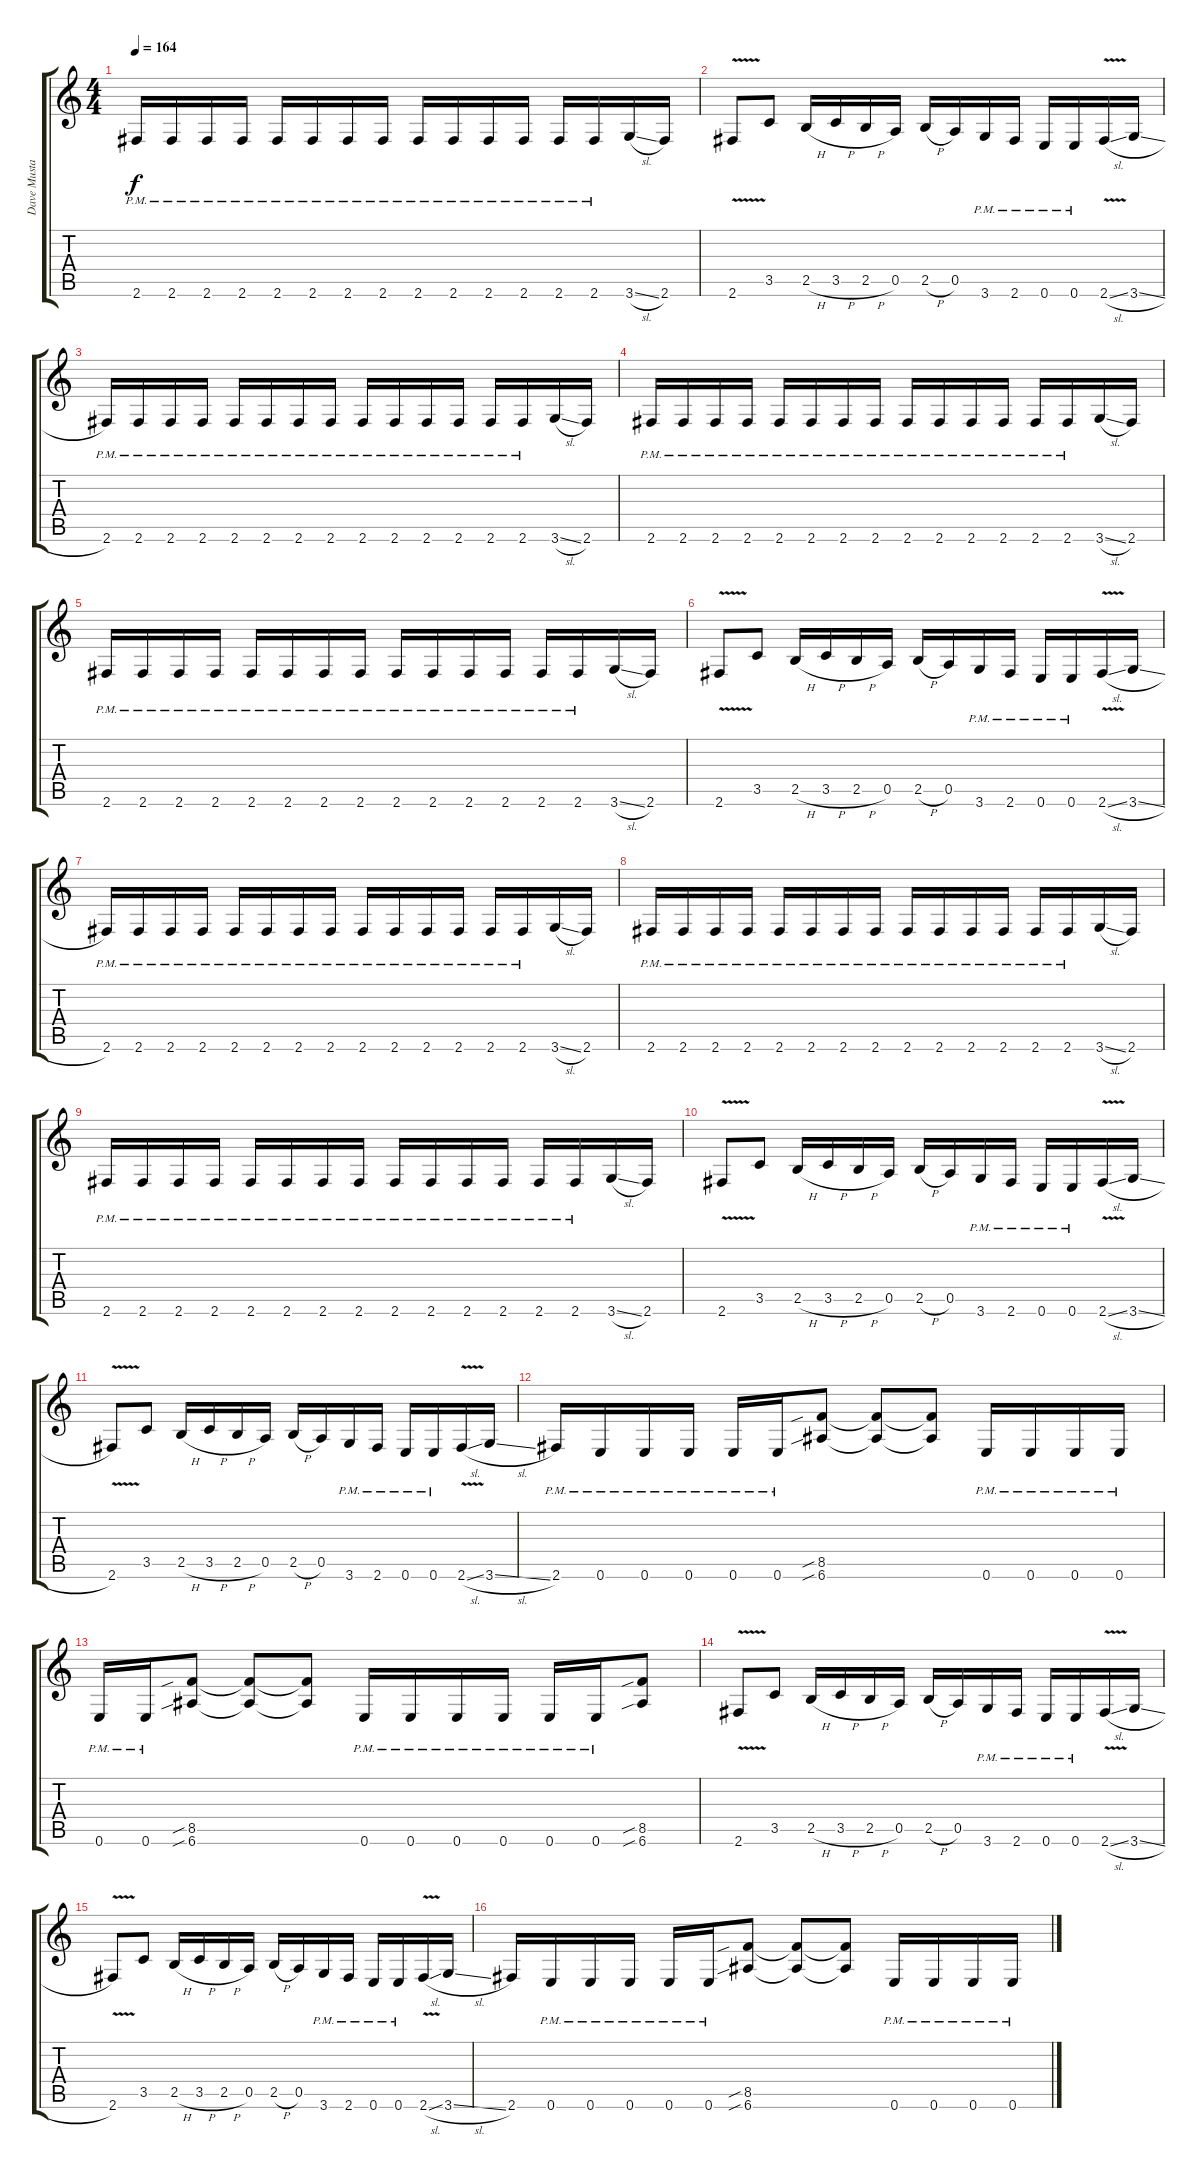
\track ("Dave Mustaine " "Dave Musta") {instrument distortionguitar}
\staff {score tabs}
\tuning (E4 B3 G3 D3 A2 E2) {hide}
\ts (4 4)
\tempo 164
\clef g2
\ks c
2.6{pm}.16{dy f} 2.6{pm}.16 2.6{pm}.16 2.6{pm}.16 2.6{pm}.16 2.6{pm}.16 2.6{pm}.16 2.6{pm}.16 2.6{pm}.16 2.6{pm}.16 2.6{pm}.16 2.6{pm}.16 2.6{pm}.16 2.6{pm}.16 3.6{sl}.16 2.6.16 |
2.6{v}.8 3.5.8 2.5{h}.16 3.5{h}.16 2.5{h}.16 0.5.16 2.5{h}.16 0.5.16 3.6{pm}.16 2.6{pm}.16 0.6{pm}.16 0.6{pm}.16 2.6{v sl}.16 3.6{sl}.16 |
2.6{pm}.16 2.6{pm}.16 2.6{pm}.16 2.6{pm}.16 2.6{pm}.16 2.6{pm}.16 2.6{pm}.16 2.6{pm}.16 2.6{pm}.16 2.6{pm}.16 2.6{pm}.16 2.6{pm}.16 2.6{pm}.16 2.6{pm}.16 3.6{sl}.16 2.6.16 |
2.6{pm}.16 2.6{pm}.16 2.6{pm}.16 2.6{pm}.16 2.6{pm}.16 2.6{pm}.16 2.6{pm}.16 2.6{pm}.16 2.6{pm}.16 2.6{pm}.16 2.6{pm}.16 2.6{pm}.16 2.6{pm}.16 2.6{pm}.16 3.6{sl}.16 2.6.16 |
2.6{pm}.16 2.6{pm}.16 2.6{pm}.16 2.6{pm}.16 2.6{pm}.16 2.6{pm}.16 2.6{pm}.16 2.6{pm}.16 2.6{pm}.16 2.6{pm}.16 2.6{pm}.16 2.6{pm}.16 2.6{pm}.16 2.6{pm}.16 3.6{sl}.16 2.6.16 |
2.6{v}.8 3.5.8 2.5{h}.16 3.5{h}.16 2.5{h}.16 0.5.16 2.5{h}.16 0.5.16 3.6{pm}.16 2.6{pm}.16 0.6{pm}.16 0.6{pm}.16 2.6{v sl}.16 3.6{sl}.16 |
2.6{pm}.16 2.6{pm}.16 2.6{pm}.16 2.6{pm}.16 2.6{pm}.16 2.6{pm}.16 2.6{pm}.16 2.6{pm}.16 2.6{pm}.16 2.6{pm}.16 2.6{pm}.16 2.6{pm}.16 2.6{pm}.16 2.6{pm}.16 3.6{sl}.16 2.6.16 |
2.6{pm}.16 2.6{pm}.16 2.6{pm}.16 2.6{pm}.16 2.6{pm}.16 2.6{pm}.16 2.6{pm}.16 2.6{pm}.16 2.6{pm}.16 2.6{pm}.16 2.6{pm}.16 2.6{pm}.16 2.6{pm}.16 2.6{pm}.16 3.6{sl}.16 2.6.16 |
2.6{pm}.16 2.6{pm}.16 2.6{pm}.16 2.6{pm}.16 2.6{pm}.16 2.6{pm}.16 2.6{pm}.16 2.6{pm}.16 2.6{pm}.16 2.6{pm}.16 2.6{pm}.16 2.6{pm}.16 2.6{pm}.16 2.6{pm}.16 3.6{sl}.16 2.6.16 |
2.6{v}.8 3.5.8 2.5{h}.16 3.5{h}.16 2.5{h}.16 0.5.16 2.5{h}.16 0.5.16 3.6{pm}.16 2.6{pm}.16 0.6{pm}.16 0.6{pm}.16 2.6{v sl}.16 3.6{sl}.16 |
2.6{v}.8 3.5.8 2.5{h}.16 3.5{h}.16 2.5{h}.16 0.5.16 2.5{h}.16 0.5.16 3.6{pm}.16 2.6{pm}.16 0.6{pm}.16 0.6{pm}.16 2.6{v sl}.16 3.6{sl}.16 |
2.6{pm}.16 0.6{pm}.16 0.6{pm}.16 0.6{pm}.16 0.6{pm}.16 0.6{pm}.16 (8.5{sib} 6.6{sib}).8 (8.5{t} 6.6{t}).8 (8.5{t} 6.6{t}).8 0.6{pm}.16 0.6{pm}.16 0.6{pm}.16 0.6{pm}.16 |
0.6{pm}.16 0.6{pm}.16 (8.5{sib} 6.6{sib}).8 (8.5{t} 6.6{t}).8 (8.5{t} 6.6{t}).8 0.6{pm}.16 0.6{pm}.16 0.6{pm}.16 0.6{pm}.16 0.6{pm}.16 0.6{pm}.16 (8.5{sib} 6.6{sib}).8 |
2.6{v}.8 3.5.8 2.5{h}.16 3.5{h}.16 2.5{h}.16 0.5.16 2.5{h}.16 0.5.16 3.6{pm}.16 2.6{pm}.16 0.6{pm}.16 0.6{pm}.16 2.6{v sl}.16 3.6{sl}.16 |
2.6{v}.8 3.5.8 2.5{h}.16 3.5{h}.16 2.5{h}.16 0.5.16 2.5{h}.16 0.5.16 3.6{pm}.16 2.6{pm}.16 0.6{pm}.16 0.6{pm}.16 2.6{v sl}.16 3.6{sl}.16 |
2.6.16 0.6{pm}.16 0.6{pm}.16 0.6{pm}.16 0.6{pm}.16 0.6{pm}.16 (8.5{sib} 6.6{sib}).8 (8.5{t} 6.6{t}).8 (8.5{t} 6.6{t}).8 0.6{pm}.16 0.6{pm}.16 0.6{pm}.16 0.6{pm}.16
